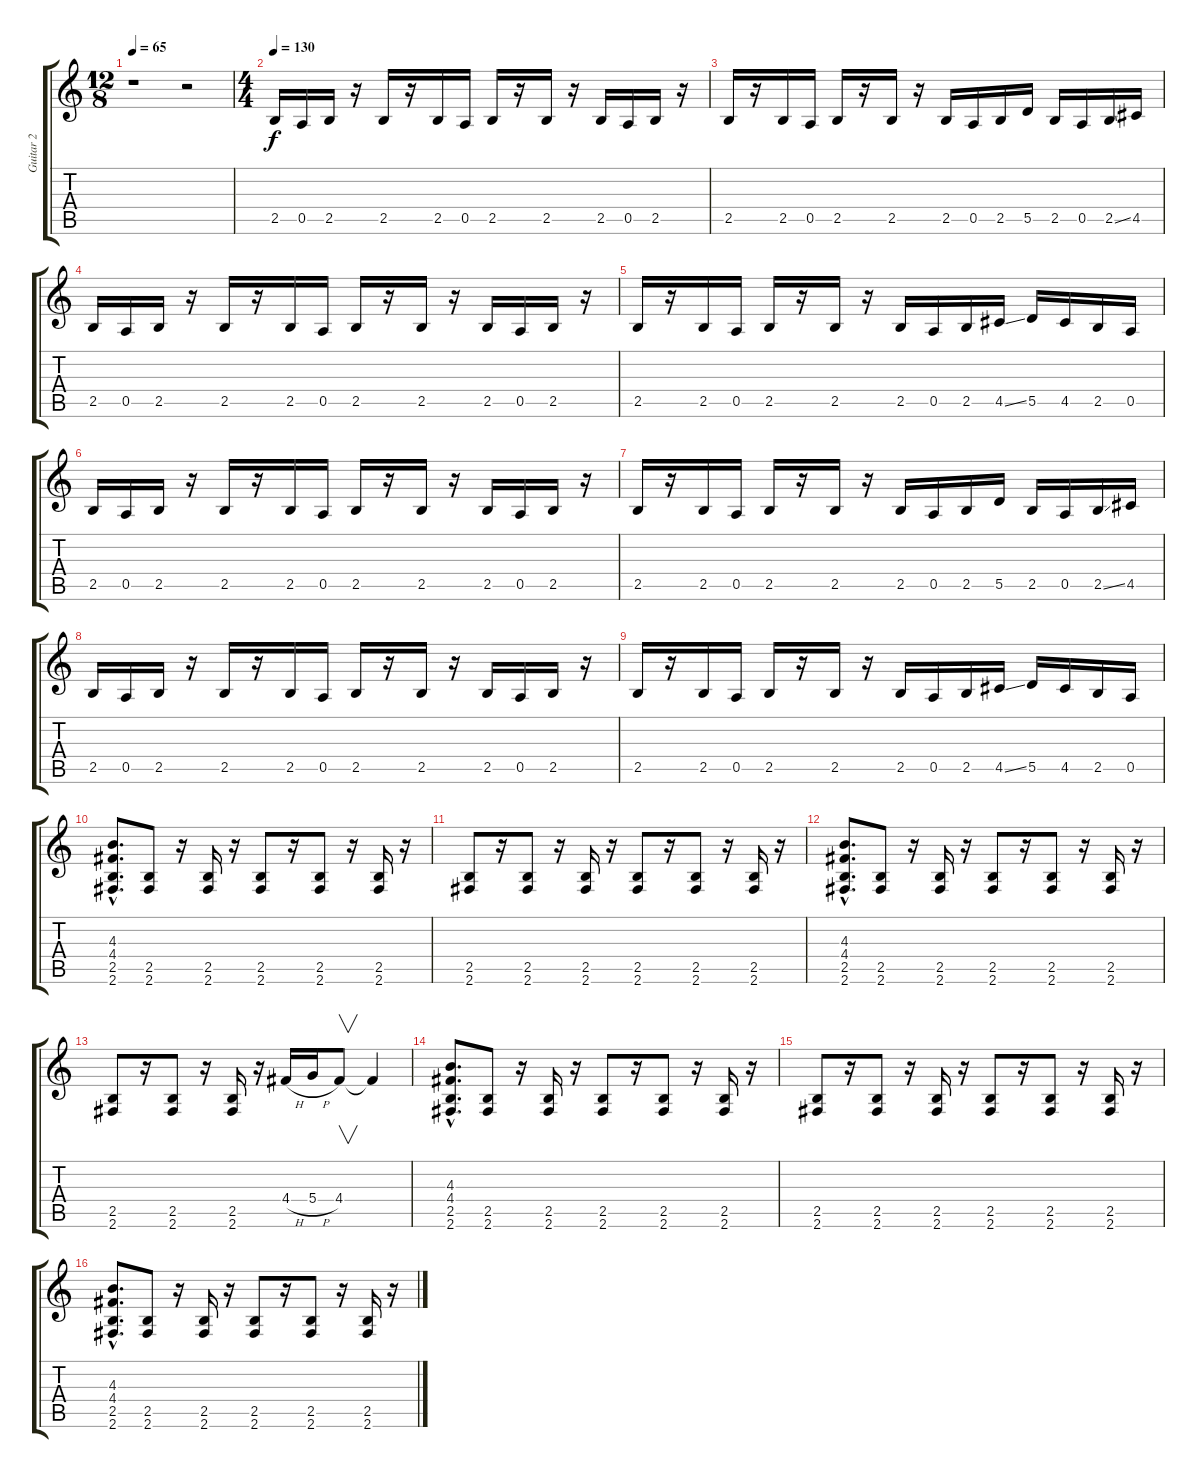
\track ("Guitar 2" "Guitar 2") {instrument distortionguitar}
\staff {score tabs}
\tuning (E4 B3 G3 D3 A2 E2) {hide}
\ts (12 8)
\tempo 65
\clef g2
\ks c
r.1{dy f} r.2 |
\ts (4 4)
\tempo 130
2.5.16{volume 13 balance 3} 0.5.16 2.5.16 r.16 2.5.16 r.16 2.5.16 0.5.16 2.5.16 r.16 2.5.16 r.16 2.5.16 0.5.16 2.5.16 r.16 |
2.5.16 r.16 2.5.16 0.5.16 2.5.16 r.16 2.5.16 r.16 2.5.16 0.5.16 2.5.16 5.5.16 2.5.16 0.5.16 2.5{ss}.16 4.5.16 |
2.5.16 0.5.16 2.5.16 r.16 2.5.16 r.16 2.5.16 0.5.16 2.5.16 r.16 2.5.16 r.16 2.5.16 0.5.16 2.5.16 r.16 |
2.5.16 r.16 2.5.16 0.5.16 2.5.16 r.16 2.5.16 r.16 2.5.16 0.5.16 2.5.16 4.5{ss}.16 5.5.16 4.5.16 2.5.16 0.5.16 |
2.5.16 0.5.16 2.5.16 r.16 2.5.16 r.16 2.5.16 0.5.16 2.5.16 r.16 2.5.16 r.16 2.5.16 0.5.16 2.5.16 r.16 |
2.5.16 r.16 2.5.16 0.5.16 2.5.16 r.16 2.5.16 r.16 2.5.16 0.5.16 2.5.16 5.5.16 2.5.16 0.5.16 2.5{ss}.16 4.5.16 |
2.5.16 0.5.16 2.5.16 r.16 2.5.16 r.16 2.5.16 0.5.16 2.5.16 r.16 2.5.16 r.16 2.5.16 0.5.16 2.5.16 r.16 |
2.5.16 r.16 2.5.16 0.5.16 2.5.16 r.16 2.5.16 r.16 2.5.16 0.5.16 2.5.16 4.5{ss}.16 5.5.16 4.5.16 2.5.16 0.5.16 |
(4.3{hac} 4.4{hac} 2.5{hac} 2.6{hac}).8{d} (2.5 2.6).8 r.16 (2.5 2.6).16 r.16 (2.5 2.6).8 r.16 (2.5 2.6).8 r.16 (2.5 2.6).16 r.16 |
(2.5 2.6).8 r.16 (2.5 2.6).8 r.16 (2.5 2.6).16 r.16 (2.5 2.6).8 r.16 (2.5 2.6).8 r.16 (2.5 2.6).16 r.16 |
(4.3{hac} 4.4{hac} 2.5{hac} 2.6{hac}).8{d} (2.5 2.6).8 r.16 (2.5 2.6).16 r.16 (2.5 2.6).8 r.16 (2.5 2.6).8 r.16 (2.5 2.6).16 r.16 |
(2.5 2.6).8 r.16 (2.5 2.6).8 r.16 (2.5 2.6).16 r.16 4.4{h}.16 5.4{h}.16 4.4.8{v} 4.4{t}.4 |
(4.3{hac} 4.4{hac} 2.5{hac} 2.6{hac}).8{d} (2.5 2.6).8 r.16 (2.5 2.6).16 r.16 (2.5 2.6).8 r.16 (2.5 2.6).8 r.16 (2.5 2.6).16 r.16 |
(2.5 2.6).8 r.16 (2.5 2.6).8 r.16 (2.5 2.6).16 r.16 (2.5 2.6).8 r.16 (2.5 2.6).8 r.16 (2.5 2.6).16 r.16 |
(4.3{hac} 4.4{hac} 2.5{hac} 2.6{hac}).8{d} (2.5 2.6).8 r.16 (2.5 2.6).16 r.16 (2.5 2.6).8 r.16 (2.5 2.6).8 r.16 (2.5 2.6).16 r.16
